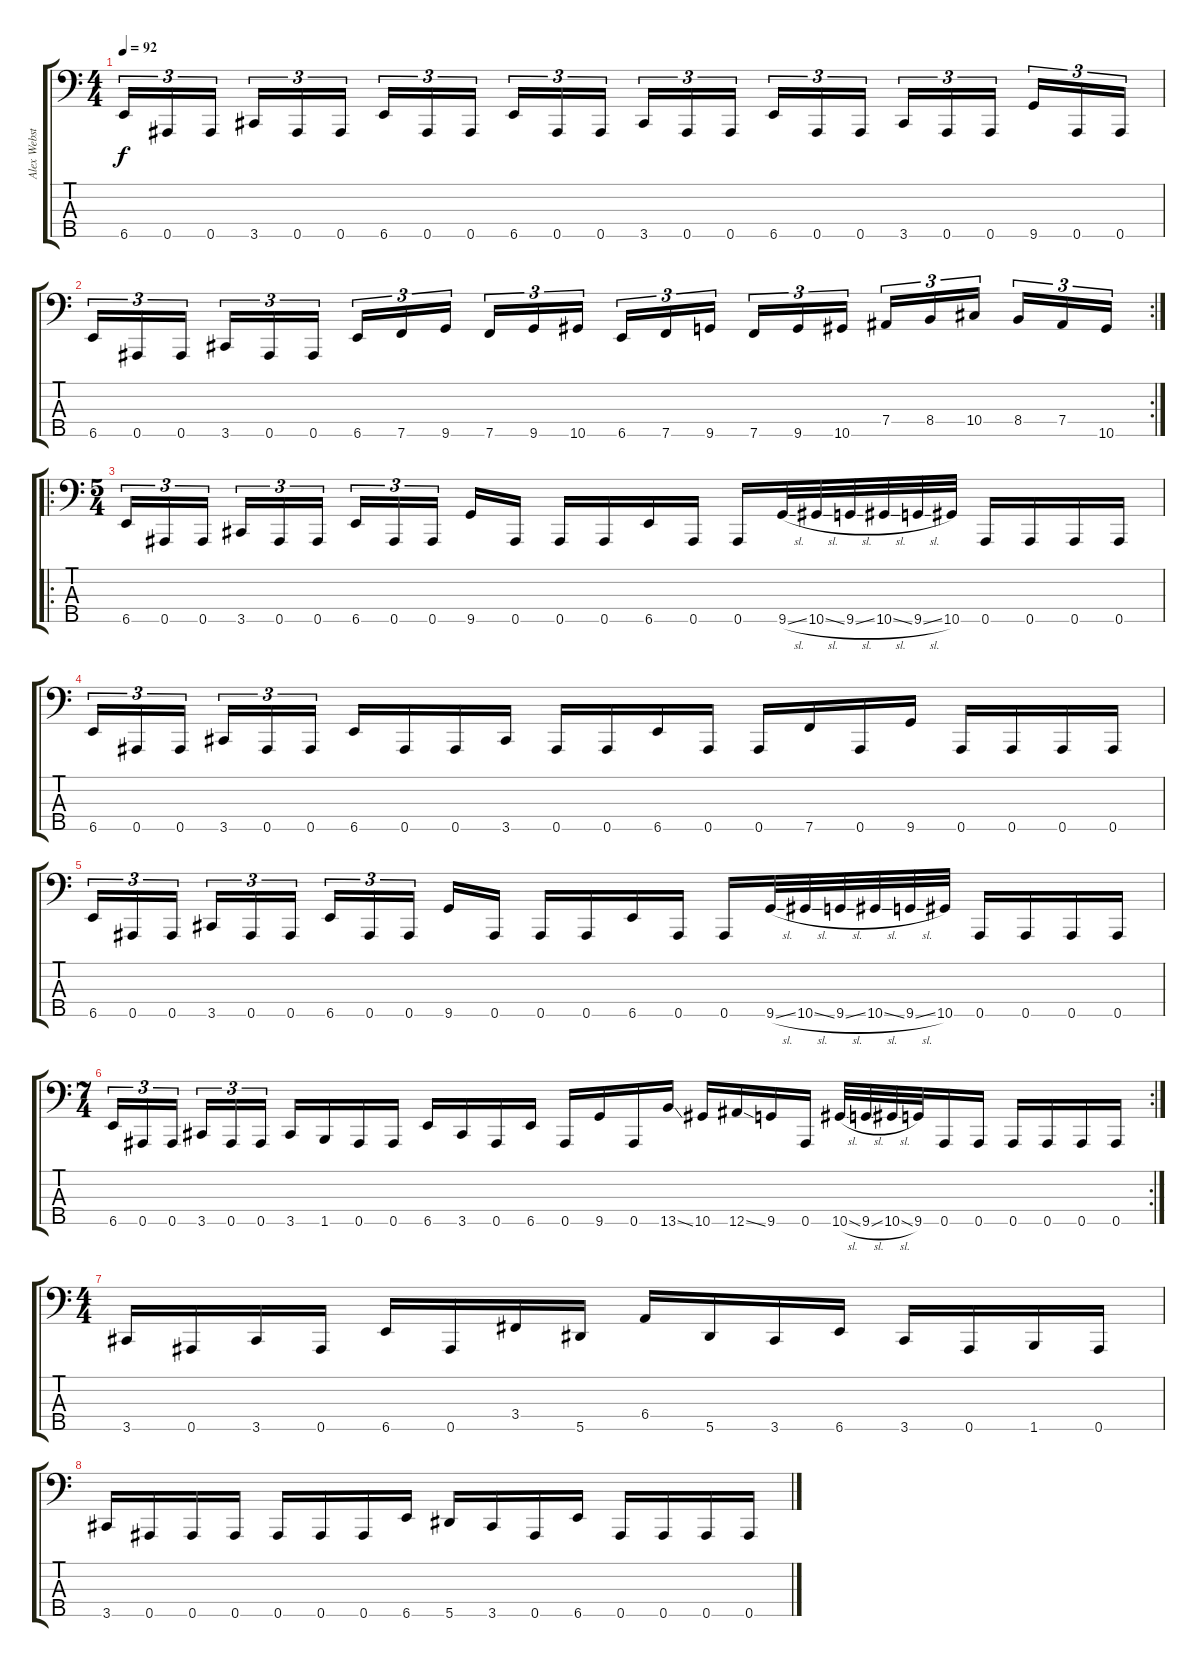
\track ("Alex Webster" "Alex Webst") {instrument electricbassfinger}
\staff {score tabs}
\tuning (Gb2 Db2 Ab1 Eb1 Bb0) {hide}
\ts (4 4)
\tempo 92
\clef f4
\ks c
6.5.16{tu (3 2) dy f} 0.5.16{tu (3 2)} 0.5.16{tu (3 2) beam splitsecondary} 3.5.16{tu (3 2)} 0.5.16{tu (3 2)} 0.5.16{tu (3 2)} 6.5.16{tu (3 2)} 0.5.16{tu (3 2)} 0.5.16{tu (3 2) beam splitsecondary} 6.5.16{tu (3 2)} 0.5.16{tu (3 2)} 0.5.16{tu (3 2)} 3.5.16{tu (3 2)} 0.5.16{tu (3 2)} 0.5.16{tu (3 2) beam splitsecondary} 6.5.16{tu (3 2)} 0.5.16{tu (3 2)} 0.5.16{tu (3 2)} 3.5.16{tu (3 2)} 0.5.16{tu (3 2)} 0.5.16{tu (3 2) beam splitsecondary} 9.5.16{tu (3 2)} 0.5.16{tu (3 2)} 0.5.16{tu (3 2)} |
\rc 2
6.5.16{tu (3 2)} 0.5.16{tu (3 2)} 0.5.16{tu (3 2) beam splitsecondary} 3.5.16{tu (3 2)} 0.5.16{tu (3 2)} 0.5.16{tu (3 2)} 6.5.16{tu (3 2)} 7.5.16{tu (3 2)} 9.5.16{tu (3 2) beam splitsecondary} 7.5.16{tu (3 2)} 9.5.16{tu (3 2)} 10.5.16{tu (3 2)} 6.5.16{tu (3 2)} 7.5.16{tu (3 2)} 9.5.16{tu (3 2) beam splitsecondary} 7.5.16{tu (3 2)} 9.5.16{tu (3 2)} 10.5.16{tu (3 2)} 7.4.16{tu (3 2)} 8.4.16{tu (3 2)} 10.4.16{tu (3 2) beam splitsecondary} 8.4.16{tu (3 2)} 7.4.16{tu (3 2)} 10.5.16{tu (3 2)} |
\ro
\ts (5 4)
6.5.16{tu (3 2)} 0.5.16{tu (3 2)} 0.5.16{tu (3 2) beam splitsecondary} 3.5.16{tu (3 2)} 0.5.16{tu (3 2)} 0.5.16{tu (3 2)} 6.5.16{tu (3 2)} 0.5.16{tu (3 2)} 0.5.16{tu (3 2) beam splitsecondary} 9.5.16 0.5.16 0.5.16 0.5.16 6.5.16 0.5.16 0.5.16 9.5{sl}.32 10.5{sl}.32 9.5{sl}.32 10.5{sl}.32 9.5{sl}.32 10.5.32 0.5.16 0.5.16 0.5.16 0.5.16 |
6.5.16{tu (3 2)} 0.5.16{tu (3 2)} 0.5.16{tu (3 2) beam splitsecondary} 3.5.16{tu (3 2)} 0.5.16{tu (3 2)} 0.5.16{tu (3 2)} 6.5.16 0.5.16 0.5.16 3.5.16 0.5.16 0.5.16 6.5.16 0.5.16 0.5.16 7.5.16 0.5.16 9.5.16 0.5.16 0.5.16 0.5.16 0.5.16 |
6.5.16{tu (3 2)} 0.5.16{tu (3 2)} 0.5.16{tu (3 2) beam splitsecondary} 3.5.16{tu (3 2)} 0.5.16{tu (3 2)} 0.5.16{tu (3 2)} 6.5.16{tu (3 2)} 0.5.16{tu (3 2)} 0.5.16{tu (3 2) beam splitsecondary} 9.5.16 0.5.16 0.5.16 0.5.16 6.5.16 0.5.16 0.5.16 9.5{sl}.32 10.5{sl}.32 9.5{sl}.32 10.5{sl}.32 9.5{sl}.32 10.5.32 0.5.16 0.5.16 0.5.16 0.5.16 |
\rc 2
\ts (7 4)
6.5.16{tu (3 2)} 0.5.16{tu (3 2)} 0.5.16{tu (3 2) beam splitsecondary} 3.5.16{tu (3 2)} 0.5.16{tu (3 2)} 0.5.16{tu (3 2)} 3.5.16 1.5.16 0.5.16 0.5.16 6.5.16 3.5.16 0.5.16 6.5.16 0.5.16 9.5.16 0.5.16 13.5{ss}.16 10.5.16 12.5{ss}.16 9.5.16 0.5.16 10.5{sl}.32 9.5{sl}.32 10.5{sl}.32 9.5.32 0.5.16 0.5.16 0.5.16 0.5.16 0.5.16 0.5.16 |
\ts (4 4)
3.5.16 0.5.16 3.5.16 0.5.16 6.5.16 0.5.16 3.4.16 5.5.16 6.4.16 5.5.16 3.5.16 6.5.16 3.5.16 0.5.16 1.5.16 0.5.16 |
3.5.16 0.5.16 0.5.16 0.5.16 0.5.16 0.5.16 0.5.16 6.5.16 5.5.16 3.5.16 0.5.16 6.5.16 0.5.16 0.5.16 0.5.16 0.5.16
